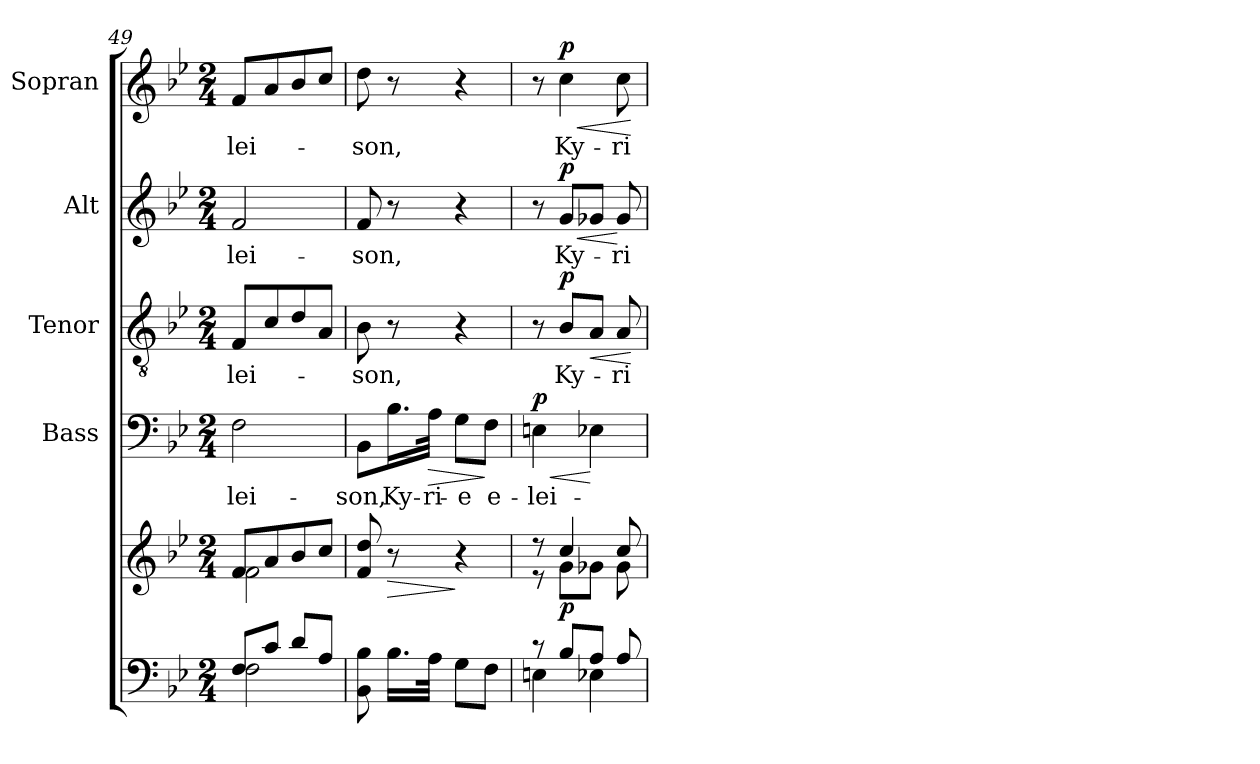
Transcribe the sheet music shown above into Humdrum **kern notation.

**kern	**kern	**dynam	**kern	**text	**dynam	**kern	**text	**dynam	**kern	**text	**dynam	**kern	**text	**dynam
*part5	*part5	*part5	*part4	*part4	*part4	*part3	*part3	*part3	*part2	*part2	*part2	*part1	*part1	*part1
*staff6	*staff5	*staff5/6	*staff4	*staff4	*staff4	*staff3	*staff3	*staff3	*staff2	*staff2	*staff2	*staff1	*staff1	*staff1
*	*	*	*I"Bass	*	*	*I"Tenor	*	*	*I"Alt	*	*	*I"Sopran	*	*
*	*	*	*I'B.	*	*	*I'T.	*	*	*I'A.	*	*	*I'S.	*	*
*clefF4	*clefG2	*	*clefF4	*	*	*clefGv2	*	*	*clefG2	*	*	*clefG2	*	*
*k[b-e-]	*k[b-e-]	*	*k[b-e-]	*	*	*k[b-e-]	*	*	*k[b-e-]	*	*	*k[b-e-]	*	*
*B-:	*B-:	*	*B-:	*	*	*B-:	*	*	*B-:	*	*	*B-:	*	*
*M2/4	*M2/4	*	*M2/4	*	*	*M2/4	*	*	*M2/4	*	*	*M2/4	*	*
=49	=49	=49	=49	=49	=49	=49	=49	=49	=49	=49	=49	=49	=49	=49
*^	*^	*	*	*	*	*	*	*	*	*	*	*	*	*
!	!	!	!	!	!	!LO:LY:b	!	!	!LO:LY:b	!	!	!LO:LY:b	!	!	!LO:LY:b	!
8F/L	2F\	8f/L	2f\	.	2F\	-lei-	.	8F/L	-lei-	.	2f/	-lei-	.	8f/L	-lei-	.
8c/J	.	8a/	.	.	.	.	.	8c/	.	.	.	.	.	8a/	.	.
8d/L	.	8b-/	.	.	.	.	.	8d/	.	.	.	.	.	8b-/	.	.
8A/J	.	8cc/J	.	.	.	.	.	8A/J	.	.	.	.	.	8cc/J	.	.
*v	*v	*	*	*	*	*	*	*	*	*	*	*	*	*	*	*
*	*v	*v	*	*	*	*	*	*	*	*	*	*	*	*	*
=50	=50	=50	=50	=50	=50	=50	=50	=50	=50	=50	=50	=50	=50	=50
!	!	!	!	!LO:LY:b	!	!	!LO:LY:b	!	!	!LO:LY:b	!	!	!LO:LY:b	!
8BB-\ 8B-\	8f/ 8dd/	.	8BB-\L	-son,	.	8B-\	-son,	.	8f/	-son,	.	8dd\	-son,	.
!	!	!LO:HP:b	!	!LO:LY:b	!	!	!	!	!	!	!	!	!	!
16.B-\LL	8r	>	16.B-\L	Ky-	.	8r	.	.	8r	.	.	8r	.	.
!	!	!	!	!LO:LY:b	!LO:HP:b	!	!	!	!	!	!	!	!	!
32A\JJk	.	.	32A\JJk	-ri-	>	.	.	.	.	.	.	.	.	.
!	!	!	!	!LO:LY:b	!	!	!	!	!	!	!	!	!	!
8G\L	4r	]	8G\L	-e	.	4r	.	.	4r	.	.	4r	.	.
!	!	!	!	!LO:LY:b	!	!	!	!	!	!	!	!	!	!
8F\J	.	.	8F\J	e-	]	.	.	.	.	.	.	.	.	.
!!LO:PB:g=z
=51	=51	=51	=51	=51	=51	=51	=51	=51	=51	=51	=51	=51	=51	=51
*^	*^	*	*	*	*	*	*	*	*	*	*	*	*	*
!	!	!	!	!	!	!LO:LY:b	!LO:HP:b	!	!	!	!	!	!	!	!	!
!	!	!	!	!	!	!	!LO:DY:n=1:a	!	!	!	!	!	!	!	!	!
8rc	4En\	8r	8r	.	4En\	-lei-	< p	8r	.	.	8r	.	.	8r	.	.
!	!	!	!	!LO:DY:b	!	!	!	!	!LO:LY:b	!LO:DY:a	!	!LO:LY:b	!LO:HP:b	!	!LO:LY:b	!LO:HP:b
!	!	!	!	!	!	!	!	!	!	!	!	!	!LO:DY:n=1:a	!	!	!LO:DY:n=1:a
8B-/L	.	4cc/	8g\L	p	.	.	.	8B-/L	Ky-	p	8g/L	Ky-	< p	4cc\	Ky-	< p
!	!	!	!	!	!	!	!	!	!	!LO:HP:b	!	!	!	!	!	!
8A/J	4E-X\	.	8g-X\J	.	4E-X\	.	[	8A/J	.	<	8g-X/J	.	.	.	.	.
!	!	!	!	!	!	!	!	!	!LO:LY:b	!	!	!LO:LY:b	!	!	!LO:LY:b	!
8A/	.	8cc/	8g-\	.	.	.	.	8A/	-ri-	.	8g-/	-ri-	[	8cc\	-ri-	.
*v	*v	*	*	*	*	*	*	*	*	*	*	*	*	*	*	*
*	*v	*v	*	*	*	*	*	*	*	*	*	*	*	*	*
.	.	.	.	.	.	.	.	[	.	.	.	.	.	[
=	=	=	=	=	=	=	=	=	=	=	=	=	=	=
*-	*-	*-	*-	*-	*-	*-	*-	*-	*-	*-	*-	*-	*-	*-
